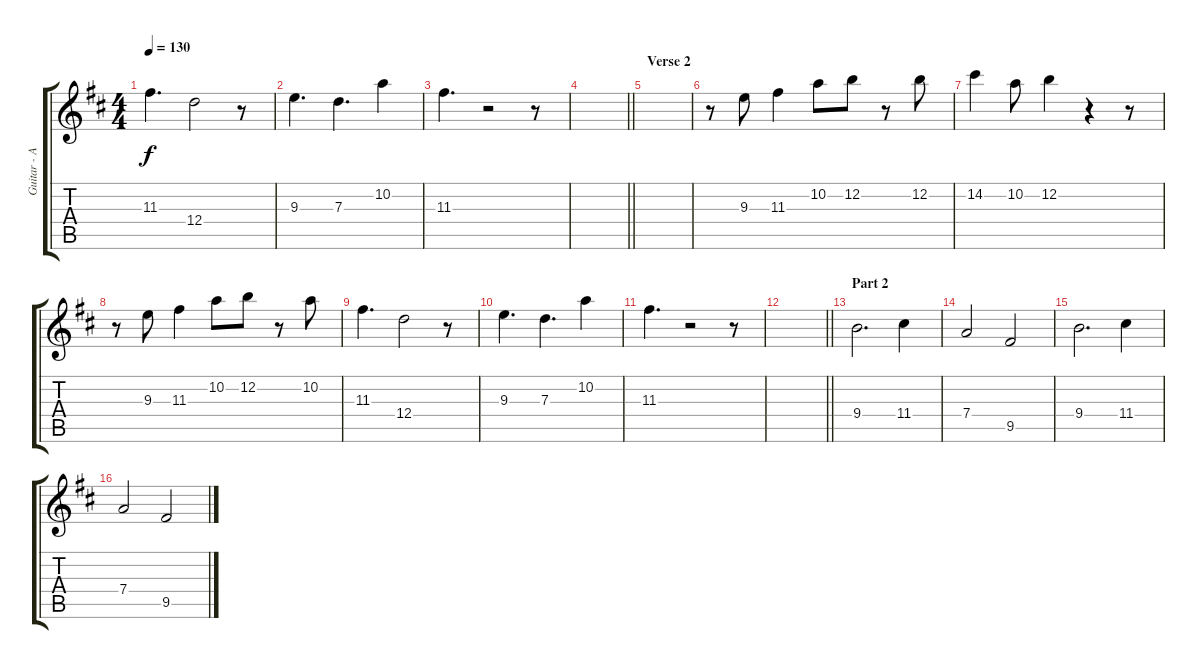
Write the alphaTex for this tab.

\track ("Guitar - Alex Turner" "Guitar - A") {instrument overdrivenguitar}
\staff {score tabs}
\tuning (E4 B3 G3 D3 A2 E2) {hide}
\ts (4 4)
\tempo 130
\clef g2
\ks d
11.3.4{d dy f} 12.4.2 r.8 |
9.3.4{d} 7.3.4{d} 10.2.4 |
11.3.4{d} r.2 r.8 |
\barLineRight lightlight
|
\section ("" "Verse 2")
|
r.8 9.3.8 11.3.4 10.2.8 12.2.8 r.8 12.2.8 |
14.2.4 10.2.8 12.2.4 r.4 r.8 |
r.8 9.3.8 11.3.4 10.2.8 12.2.8 r.8 10.2.8 |
11.3.4{d} 12.4.2 r.8 |
9.3.4{d} 7.3.4{d} 10.2.4 |
11.3.4{d} r.2 r.8 |
\barLineRight lightlight
|
\section ("" "Part 2")
9.4.2{d} 11.4.4 |
7.4.2 9.5.2 |
9.4.2{d} 11.4.4 |
7.4.2 9.5.2
